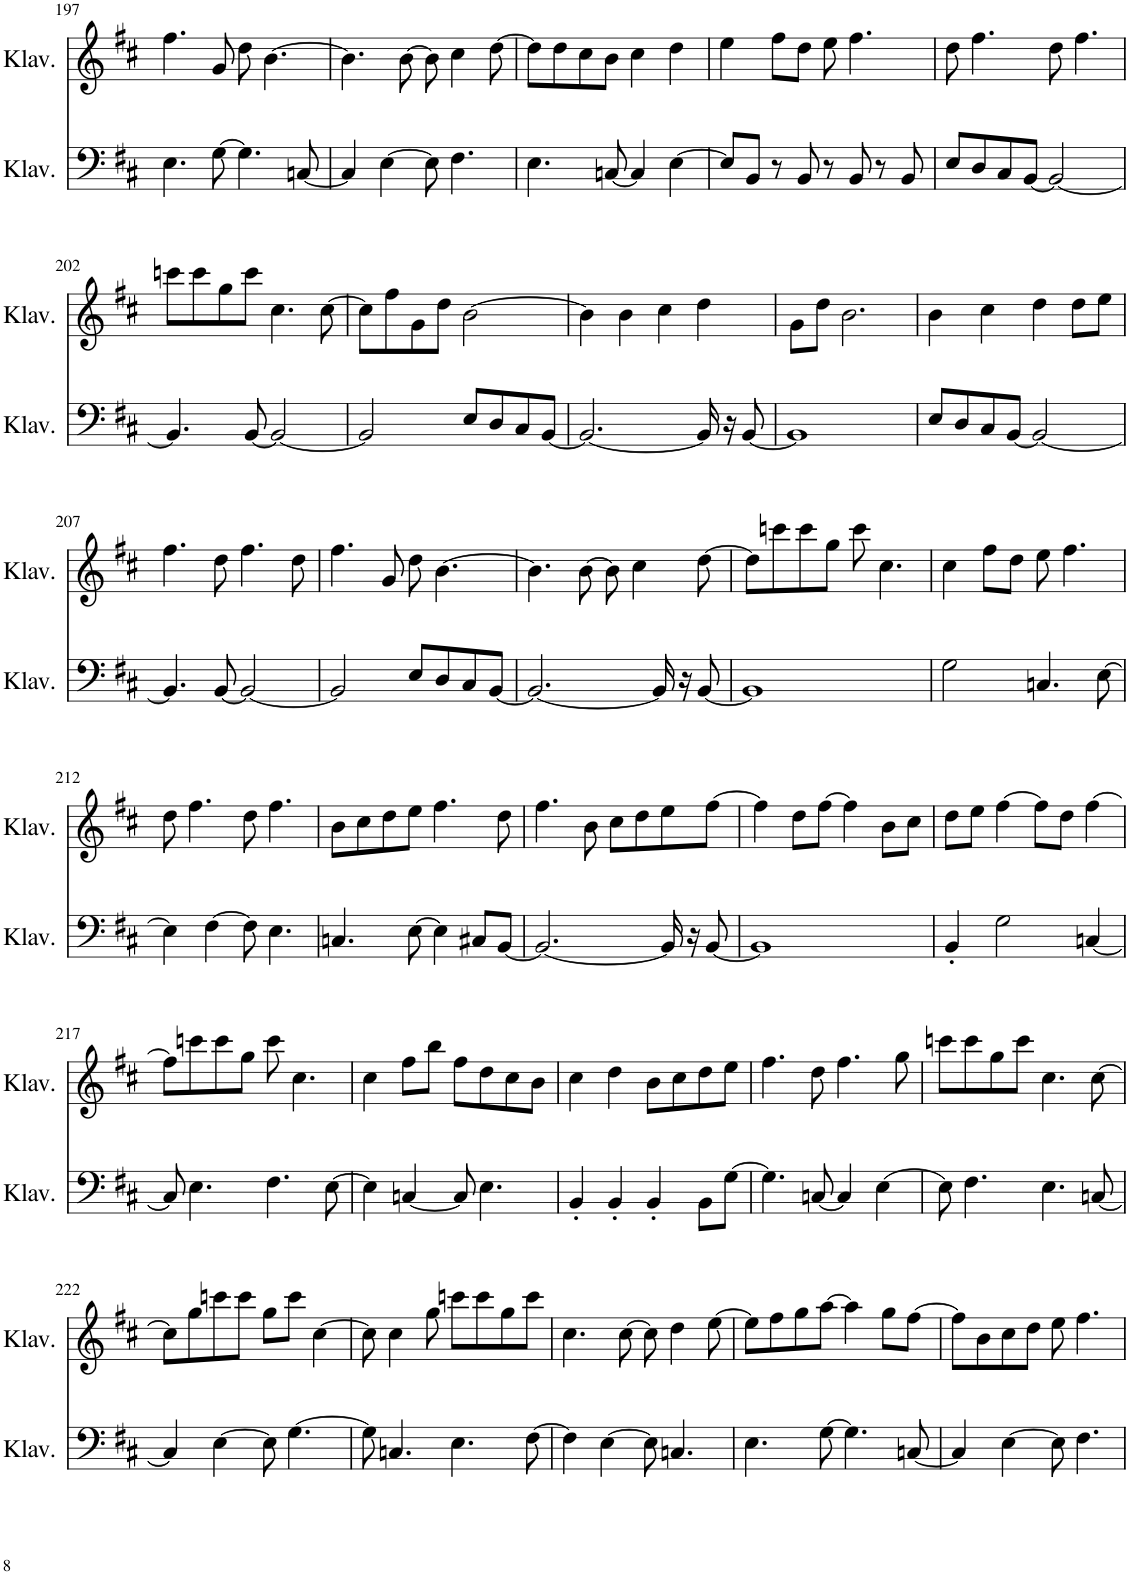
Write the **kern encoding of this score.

**kern	**kern
*part2	*part1
*staff2	*staff1
*I"Klavier	*I"Klavier
*I'Klav.	*I'Klav.
!!LO:PB:g=z
*clefF4	*clefG2
*k[f#c#]	*k[f#c#]
*M4/4	*M4/4
=197	=197
4.E\	4.ff#\
[8G\	8g/
4.G\]	8dd\
.	[4.b\
[8Cn/	.
=198	=198
4C/]	4.b\]
[4E\	.
.	[8b\
8E\]	8b\]
4.F#\	4cc#\
.	[8dd\
=199	=199
4.E\	8dd\L]
.	8dd\
.	8cc#\
[8Cn/	8b\J
4C/]	4cc#\
[4E\	4dd\
=200	=200
8E/L]	4ee\
8BB/J	.
8r	8ff#\L
8BB/	8dd\J
8r	8ee\
8BB/	4.ff#\
8r	.
8BB/	.
=201	=201
8E/L	8dd\
8D/	4.ff#\
8C#/	.
[8BB/J	.
2BB/_	8dd\
.	4.ff#\
!!LO:LB:g=z
=202	=202
4.BB/]	8cccn\L
.	8ccc\
.	8gg\
[8BB/	8ccc\J
2BB/_	4.cc#\
.	[8cc#\
=203	=203
2BB/]	8cc#\L]
.	8ff#\
.	8g\
.	8dd\J
8E/L	[2b\
8D/	.
8C#/	.
[8BB/J	.
=204	=204
2.BB/_	4b\]
.	4b\
.	4cc#\
16BB/]	4dd\
16r	.
[8BB/	.
=205	=205
1BB]	8g\L
.	8dd\J
.	2.b\
=206	=206
8E/L	4b\
8D/	.
8C#/	4cc#\
[8BB/J	.
2BB/_	4dd\
.	8dd\L
.	8ee\J
!!LO:LB:g=z
=207	=207
4.BB/]	4.ff#\
[8BB/	8dd\
2BB/_	4.ff#\
.	8dd\
=208	=208
2BB/]	4.ff#\
.	8g/
8E/L	8dd\
8D/	[4.b\
8C#/	.
[8BB/J	.
=209	=209
2.BB/_	4.b\]
.	[8b\
.	8b\]
.	4cc#\
16BB/]	.
16r	.
[8BB/	[8dd\
=210	=210
1BB]	8dd\L]
.	8cccn\
.	8ccc\
.	8gg\J
.	8ccc\
.	4.cc#\
=211	=211
2G\	4cc#\
.	8ff#\L
.	8dd\J
4.Cn/	8ee\
.	4.ff#\
[8E\	.
!!LO:LB:g=z
=212	=212
4E\]	8dd\
.	4.ff#\
[4F#\	.
8F#\]	8dd\
4.E\	4.ff#\
=213	=213
4.Cn/	8b\L
.	8cc#\
.	8dd\
[8E\	8ee\J
4E\]	4.ff#\
8C#X/L	.
[8BB/J	8dd\
=214	=214
2.BB/_	4.ff#\
.	8b\
.	8cc#\L
.	8dd\
16BB/]	8ee\
16r	.
[8BB/	[8ff#\J
=215	=215
1BB]	4ff#\]
.	8dd\L
.	[8ff#\J
.	4ff#\]
.	8b\L
.	8cc#\J
=216	=216
4BB'/	8dd\L
.	8ee\J
2G\	[4ff#\
.	8ff#\L]
.	8dd\J
[4Cn/	[4ff#\
!!LO:LB:g=z
=217	=217
8C/]	8ff#\L]
4.E\	8cccn\
.	8ccc\
.	8gg\J
4.F#\	8ccc\
.	4.cc#\
[8E\	.
=218	=218
4E\]	4cc#\
[4Cn/	8ff#\L
.	8bb\J
8C/]	8ff#\L
4.E\	8dd\
.	8cc#\
.	8b\J
=219	=219
4BB'/	4cc#\
4BB'/	4dd\
4BB'/	8b\L
.	8cc#\
8BB\L	8dd\
[8G\J	8ee\J
=220	=220
4.G\]	4.ff#\
[8Cn/	8dd\
4C/]	4.ff#\
[4E\	.
.	8gg\
=221	=221
8E\]	8cccn\L
4.F#\	8ccc\
.	8gg\
.	8ccc\J
4.E\	4.cc#\
[8Cn/	[8cc#\
!!LO:LB:g=z
=222	=222
4C/]	8cc#\L]
.	8gg\
[4E\	8cccn\
.	8ccc\J
8E\]	8gg\L
[4.G\	8ccc\J
.	[4cc#\
=223	=223
8G\]	8cc#\]
4.Cn/	4cc#\
.	8gg\
4.E\	8cccn\L
.	8ccc\
.	8gg\
[8F#\	8ccc\J
=224	=224
4F#\]	4.cc#\
[4E\	.
.	[8cc#\
8E\]	8cc#\]
4.Cn/	4dd\
.	[8ee\
=225	=225
4.E\	8ee\L]
.	8ff#\
.	8gg\
[8G\	[8aa\J
4.G\]	4aa\]
.	8gg\L
[8Cn/	[8ff#\J
=226	=226
4C/]	8ff#\L]
.	8b\
[4E\	8cc#\
.	8dd\J
8E\]	8ee\
4.F#\	4.ff#\
=	=
*-	*-
